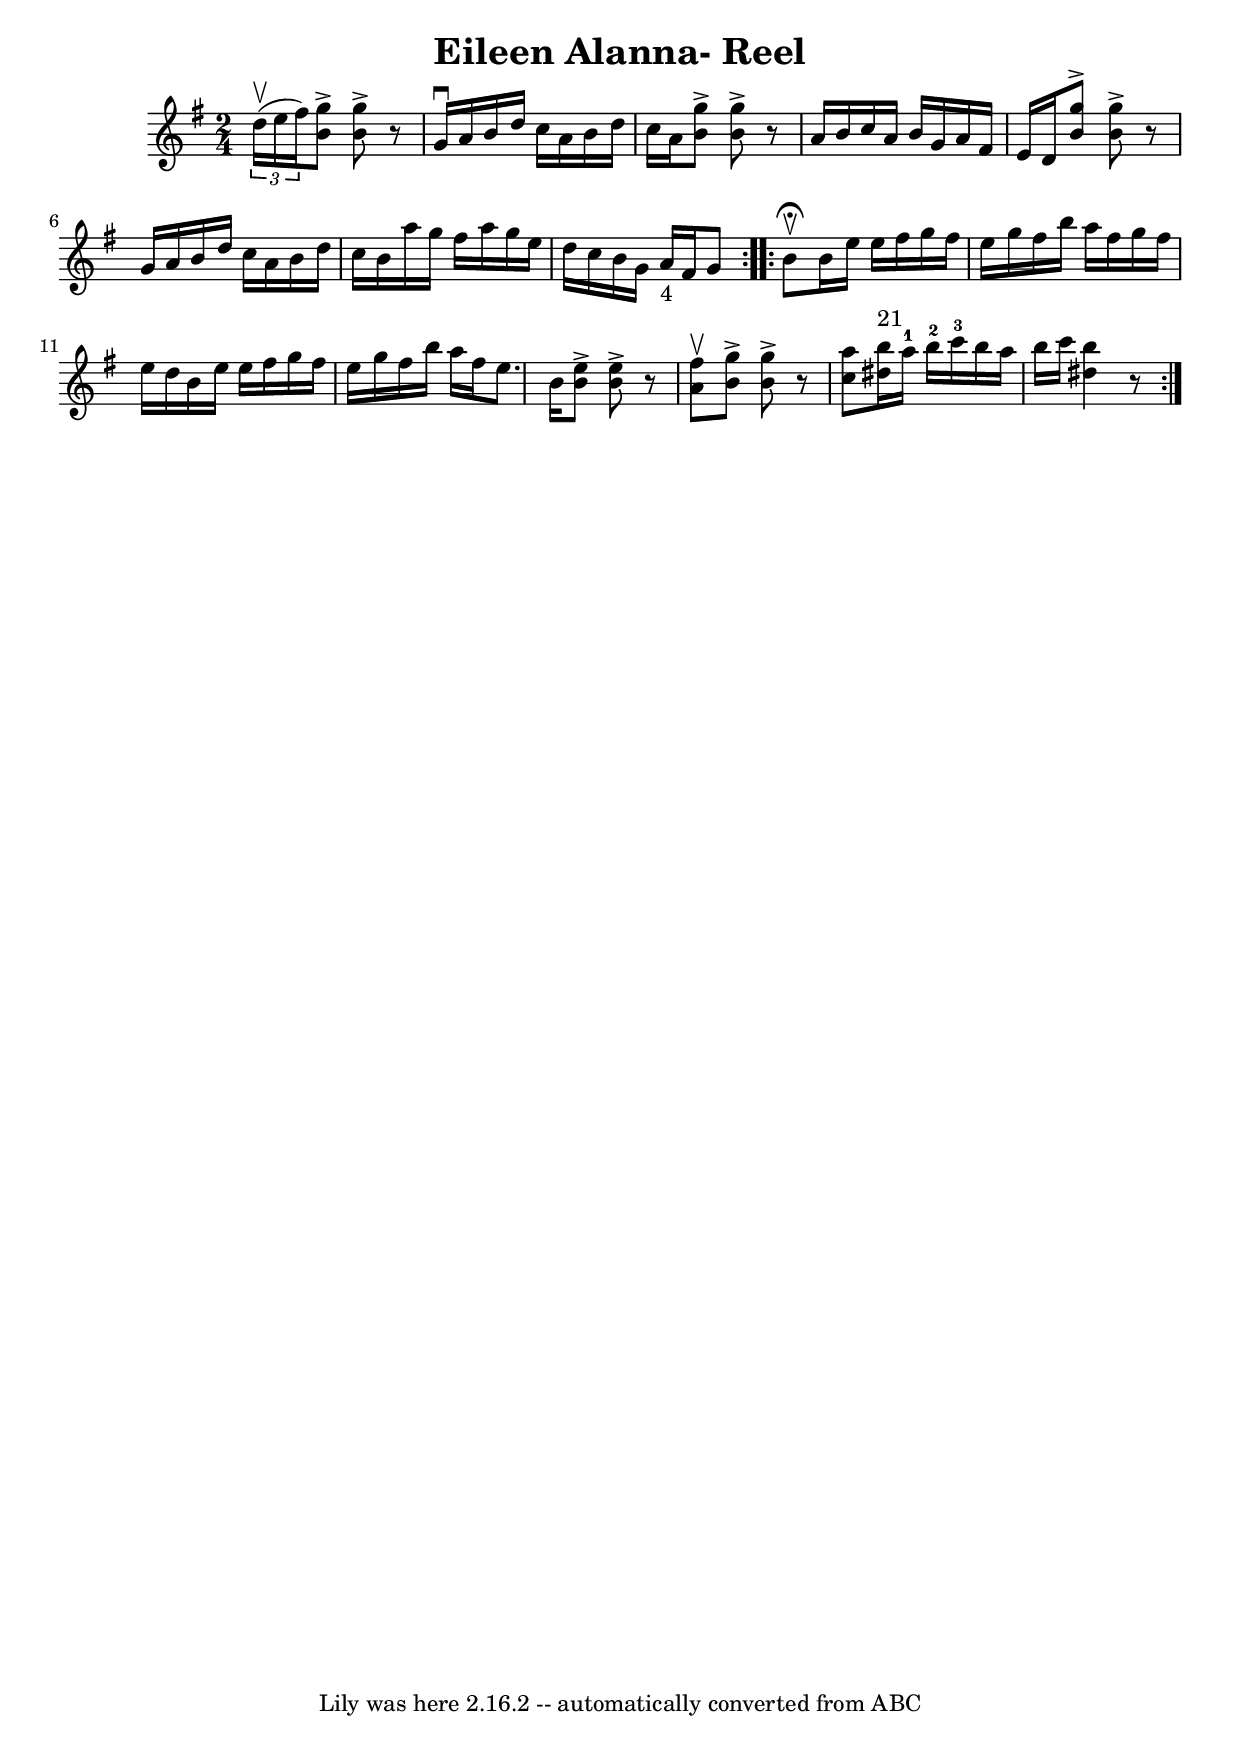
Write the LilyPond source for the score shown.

\version "2.16.2"
\include "Mammoth.ily"
\header {
  %% book = "Ryan's Mammoth Collection"
  crossRefNumber = "1"
  footnotes = "\\\\157"
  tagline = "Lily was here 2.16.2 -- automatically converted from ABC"
  title = "Eileen Alanna- Reel"

}
voicedefault =  {



  \repeat volta 2 {

    \time 2/4 
    \key g \major
    \times 2/3 { d''16^\upbow(e''16 fis''16) 
 	       }  |
    << b'8^\accent g''8   >> << b'8^\accent g''8   >>   r8      g'16^\downbow a'16     |
    b'16 d''16 c''16 a'16 b'16         d''16 c''16 a'16     |
    << b'8^\accent g''8   >> << b'8  				^\accent g''8   >>   r8 a'16 b'16     |
    c''16 a'16 b'16         g'16 a'16 fis'16 e'16 d'16     |
    << b'8^\accent g''8       >> << b'8^\accent g''8   >>   r8 g'16 a'16     |
    b'16         d''16 c''16 a'16 b'16 d''16 c''16 b'16     |
    a''16         g''16 fis''16 a''16 g''16 e''16 d''16 c''16     |
    
    b'16 g'16 a'16_"4" fis'16 g'8    
  } 
  \repeat volta 2 {     b'8^\fermata^\upbow  |
    b'16 e''16 e''16 fis''16 g''16         fis''16 e''16 g''16     |
    fis''16 b''16 a''16 fis''16         g''16 fis''16 e''16 d''16     |
    b'16 e''16 e''16         fis''16 g''16 fis''16 e''16 g''16     |
    fis''16 b''16         a''16 fis''16 e''8. b'16     |
    << b'8^\accent e''8   >>      << b'8^\accent e''8   >>   r8   << a'8^\upbow fis''8   >>    |
    
    << b'8^\accent g''8   >> << b'8^\accent g''8   >>   r8 << c''8     							      a''8   >>    |
    << dis''16^"21" b''16   >> a''16-1 b''16-2 c'''16-3 b''16 a''16 b''16 c'''16    |
    << dis''4  
       b''4   >>   r8     
  }   

}

\score{
  <<

    \context Staff="default"
    {
      \voicedefault 
      
    }

  >>
  \layout {
    
  }
  \midi {
  }

}
